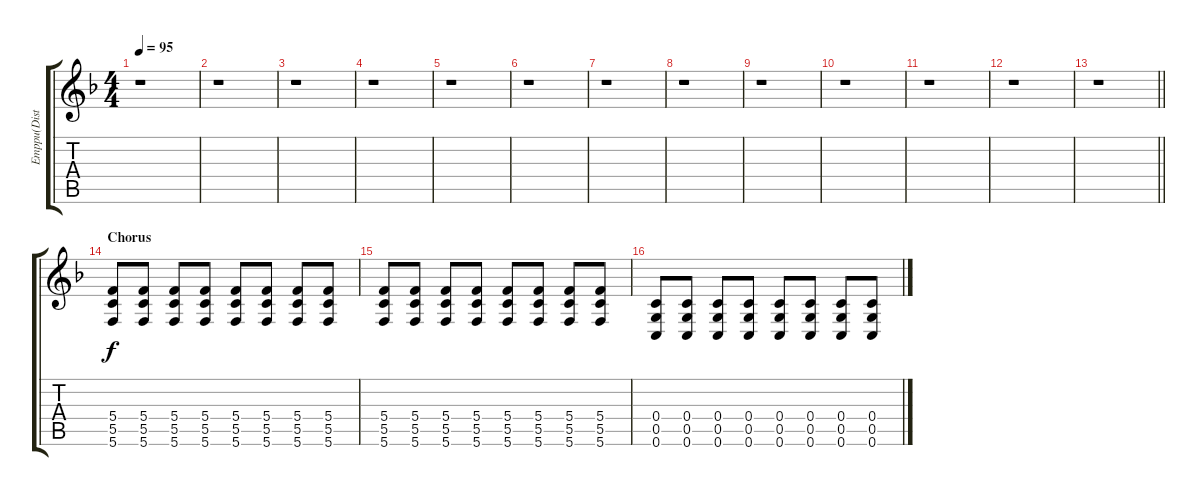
\track ("Emppu(Disto)" "Emppu(Dist") {instrument distortionguitar}
\staff {score tabs}
\tuning (D4 A3 F3 C3 G2 C2) {hide}
\ts (4 4)
\tempo 95
\clef g2
\ks f
r.1{dy f} |
r.1 |
r.1 |
r.1 |
r.1 |
r.1 |
r.1 |
r.1 |
r.1 |
r.1 |
r.1 |
r.1 |
\barLineRight lightlight
r.1 |
\section ("" "Chorus")
(5.4 5.5 5.6).8 (5.4 5.5 5.6).8 (5.4 5.5 5.6).8 (5.4 5.5 5.6).8 (5.4 5.5 5.6).8 (5.4 5.5 5.6).8 (5.4 5.5 5.6).8 (5.4 5.5 5.6).8 |
(5.4 5.5 5.6).8 (5.4 5.5 5.6).8 (5.4 5.5 5.6).8 (5.4 5.5 5.6).8 (5.4 5.5 5.6).8 (5.4 5.5 5.6).8 (5.4 5.5 5.6).8 (5.4 5.5 5.6).8 |
(0.4 0.5 0.6).8 (0.4 0.5 0.6).8 (0.4 0.5 0.6).8 (0.4 0.5 0.6).8 (0.4 0.5 0.6).8 (0.4 0.5 0.6).8 (0.4 0.5 0.6).8 (0.4 0.5 0.6).8
